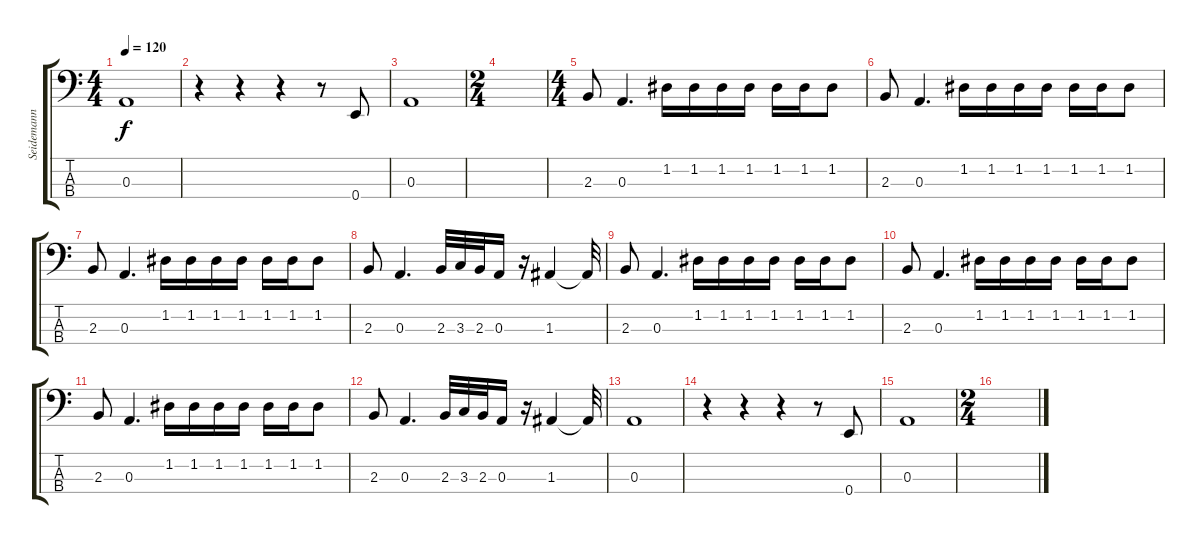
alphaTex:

\track ("Seidemann" "Seidemann") {instrument electricbassfinger}
\staff {score tabs}
\tuning (G2 D2 A1 E1) {hide}
\ts (4 4)
\tempo 120
\clef f4
\ks c
0.3.1{dy f} |
r.4 r.4 r.4 r.8 0.4.8 |
0.3.1 |
\ts (2 4)
|
\ts (4 4)
2.3.8 0.3.4{d} 1.2.16 1.2.16 1.2.16 1.2.16 1.2.16 1.2.16 1.2.8 |
2.3.8 0.3.4{d} 1.2.16 1.2.16 1.2.16 1.2.16 1.2.16 1.2.16 1.2.8 |
2.3.8 0.3.4{d} 1.2.16 1.2.16 1.2.16 1.2.16 1.2.16 1.2.16 1.2.8 |
2.3.8 0.3.4{d} 2.3.32 3.3.32 2.3.32 0.3.16 r.16 1.3.4 1.3{t}.32 |
2.3.8 0.3.4{d} 1.2.16 1.2.16 1.2.16 1.2.16 1.2.16 1.2.16 1.2.8 |
2.3.8 0.3.4{d} 1.2.16 1.2.16 1.2.16 1.2.16 1.2.16 1.2.16 1.2.8 |
2.3.8 0.3.4{d} 1.2.16 1.2.16 1.2.16 1.2.16 1.2.16 1.2.16 1.2.8 |
2.3.8 0.3.4{d} 2.3.32 3.3.32 2.3.32 0.3.16 r.16 1.3.4 1.3{t}.32 |
0.3.1 |
r.4 r.4 r.4 r.8 0.4.8 |
0.3.1 |
\ts (2 4)
